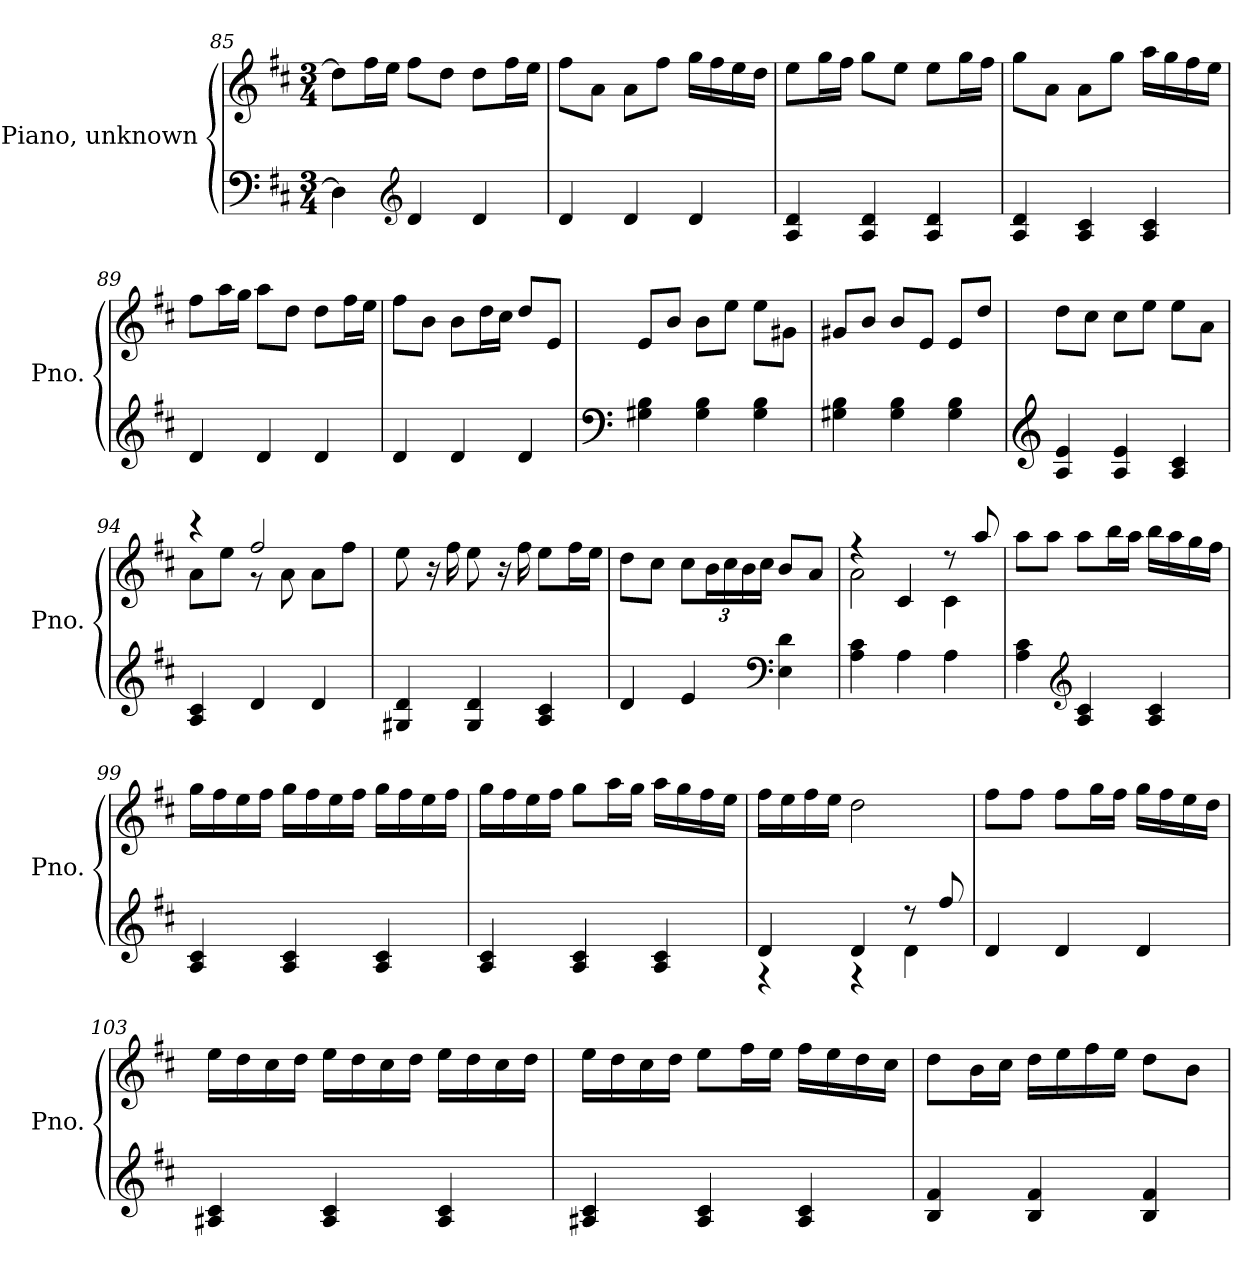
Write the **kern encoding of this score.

**kern	**kern
*part1	*part1
*staff2	*staff1
*I"Piano, unknown	*
*I'Pno.	*
*clefF4	*clefG2
*k[f#c#]	*k[f#c#]
*M3/4	*M3/4
=85	=85
4D\]	8dd\L]
.	16ff#\L
.	16ee\JJ
*clefG2	*
4d/	8ff#\L
.	8dd\J
4d/	8dd\L
.	16ff#\L
.	16ee\JJ
=86	=86
4d/	8ff#\L
.	8a\J
4d/	8a\L
.	8ff#\J
4d/	16gg\LL
.	16ff#\
.	16ee\
.	16dd\JJ
=87	=87
4A/ 4d/	8ee\L
.	16gg\L
.	16ff#\JJ
4A/ 4d/	8gg\L
.	8ee\J
4A/ 4d/	8ee\L
.	16gg\L
.	16ff#\JJ
=88	=88
4A/ 4d/	8gg\L
.	8a\J
4A/ 4c#/	8a\L
.	8gg\J
4A/ 4c#/	16aa\LL
.	16gg\
.	16ff#\
.	16ee\JJ
!!LO:LB:g=z
=89	=89
4d/	8ff#\L
.	16aa\L
.	16gg\JJ
4d/	8aa\L
.	8dd\J
4d/	8dd\L
.	16ff#\L
.	16ee\JJ
=90	=90
4d/	8ff#\L
.	8b\J
4d/	8b\L
.	16dd\L
.	16cc#\JJ
4d/	8dd/L
.	8e/J
=91	=91
*clefF4	*
4G#X\ 4B\	8e/L
.	8b/J
4G#\ 4B\	8b\L
.	8ee\J
4G#\ 4B\	8ee\L
.	8g#X\J
=92	=92
4G#X\ 4B\	8g#X/L
.	8b/J
4G#\ 4B\	8b/L
.	8e/J
4G#\ 4B\	8e/L
.	8dd/J
=93	=93
*clefG2	*
4A/ 4e/	8dd\L
.	8cc#\J
4A/ 4e/	8cc#\L
.	8ee\J
4A/ 4c#/	8ee\L
.	8a\J
!!LO:LB:g=z
=94	=94
*	*^
4A/ 4c#/	4r	8a\L
.	.	8ee\J
4d/	2ff#/	8r
.	.	8a\
4d/	.	8a\L
.	.	8ff#\J
*	*v	*v
=95	=95
4G#X/ 4d/	8ee\
.	16r
.	16ff#\
4G#/ 4d/	8ee\
.	16r
.	16ff#\
4A/ 4c#/	8ee\L
.	16ff#\L
.	16ee\JJ
=96	=96
4d/	8dd\L
.	8cc#\J
*	*Xbrackettup
4e/	12cc#\L
.	24b\L
.	24cc#\
.	24b\
.	24cc#\JJ
*clefF4	*
4E\ 4d\	8b/L
.	8a/J
=97	=97
*	*^
4A\ 4c#\	4r	2a\
4A\	4c#/	.
4A\	8r	4c#\
.	8aa/	.
*	*v	*v
=98	=98
4A\ 4c#\	8aa\L
.	8aa\J
*clefG2	*
4A/ 4c#/	8aa\L
.	16bb\L
.	16aa\JJ
4A/ 4c#/	16bb\LL
.	16aa\
.	16gg\
.	16ff#\JJ
!!LO:LB:g=z
=99	=99
4A/ 4c#/	16gg\LL
.	16ff#\
.	16ee\
.	16ff#\JJ
4A/ 4c#/	16gg\LL
.	16ff#\
.	16ee\
.	16ff#\JJ
4A/ 4c#/	16gg\LL
.	16ff#\
.	16ee\
.	16ff#\JJ
=100	=100
4A/ 4c#/	16gg\LL
.	16ff#\
.	16ee\
.	16ff#\JJ
4A/ 4c#/	8gg\L
.	16aa\L
.	16gg\JJ
4A/ 4c#/	16aa\LL
.	16gg\
.	16ff#\
.	16ee\JJ
=101	=101
*^	*
4d/	4r	16ff#\LL
.	.	16ee\
.	.	16ff#\
.	.	16ee\JJ
4d/	4r	2dd\
8r	4d\	.
8ff#/	.	.
*v	*v	*
=102	=102
4d/	8ff#\L
.	8ff#\J
4d/	8ff#\L
.	16gg\L
.	16ff#\JJ
4d/	16gg\LL
.	16ff#\
.	16ee\
.	16dd\JJ
!!LO:LB:g=z
=103	=103
4A#X/ 4c#/	16ee\LL
.	16dd\
.	16cc#\
.	16dd\JJ
4A#/ 4c#/	16ee\LL
.	16dd\
.	16cc#\
.	16dd\JJ
4A#/ 4c#/	16ee\LL
.	16dd\
.	16cc#\
.	16dd\JJ
=104	=104
4A#X/ 4c#/	16ee\LL
.	16dd\
.	16cc#\
.	16dd\JJ
4A#/ 4c#/	8ee\L
.	16ff#\L
.	16ee\JJ
4A#/ 4c#/	16ff#\LL
.	16ee\
.	16dd\
.	16cc#\JJ
=105	=105
4B/ 4f#/	8dd\L
.	16b\L
.	16cc#\JJ
4B/ 4f#/	16dd\LL
.	16ee\
.	16ff#\
.	16ee\JJ
4B/ 4f#/	8dd\L
.	8b\J
=	=
*-	*-
